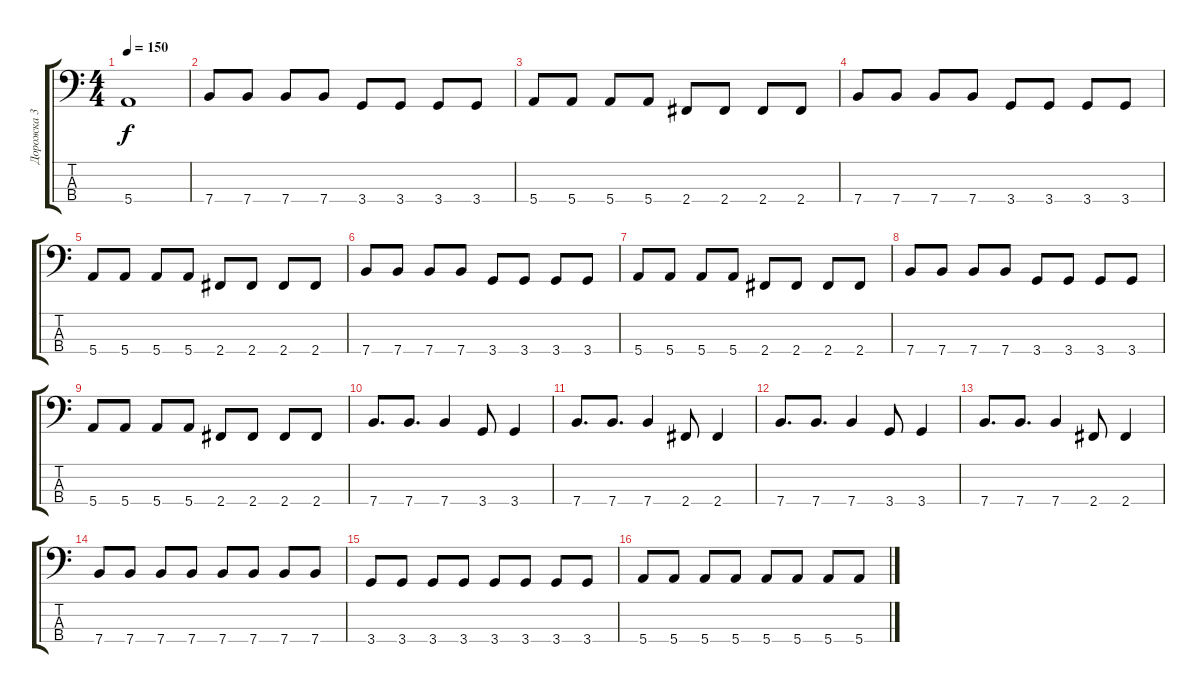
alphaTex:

\track ("Дорожка 3" "Дорожка 3") {instrument electricbassfinger}
\staff {score tabs}
\tuning (G2 D2 A1 E1) {hide}
\ts (4 4)
\tempo 150
\clef f4
\ks c
5.4.1{dy f} |
7.4.8 7.4.8 7.4.8 7.4.8 3.4.8 3.4.8 3.4.8 3.4.8 |
5.4.8 5.4.8 5.4.8 5.4.8 2.4.8 2.4.8 2.4.8 2.4.8 |
7.4.8 7.4.8 7.4.8 7.4.8 3.4.8 3.4.8 3.4.8 3.4.8 |
5.4.8 5.4.8 5.4.8 5.4.8 2.4.8 2.4.8 2.4.8 2.4.8 |
7.4.8 7.4.8 7.4.8 7.4.8 3.4.8 3.4.8 3.4.8 3.4.8 |
5.4.8 5.4.8 5.4.8 5.4.8 2.4.8 2.4.8 2.4.8 2.4.8 |
7.4.8 7.4.8 7.4.8 7.4.8 3.4.8 3.4.8 3.4.8 3.4.8 |
5.4.8 5.4.8 5.4.8 5.4.8 2.4.8 2.4.8 2.4.8 2.4.8 |
7.4.8{d} 7.4.8{d} 7.4.4 3.4.8 3.4.4 |
7.4.8{d} 7.4.8{d} 7.4.4 2.4.8 2.4.4 |
7.4.8{d} 7.4.8{d} 7.4.4 3.4.8 3.4.4 |
7.4.8{d} 7.4.8{d} 7.4.4 2.4.8 2.4.4 |
7.4.8 7.4.8 7.4.8 7.4.8 7.4.8 7.4.8 7.4.8 7.4.8 |
3.4.8 3.4.8 3.4.8 3.4.8 3.4.8 3.4.8 3.4.8 3.4.8 |
5.4.8 5.4.8 5.4.8 5.4.8 5.4.8 5.4.8 5.4.8 5.4.8
